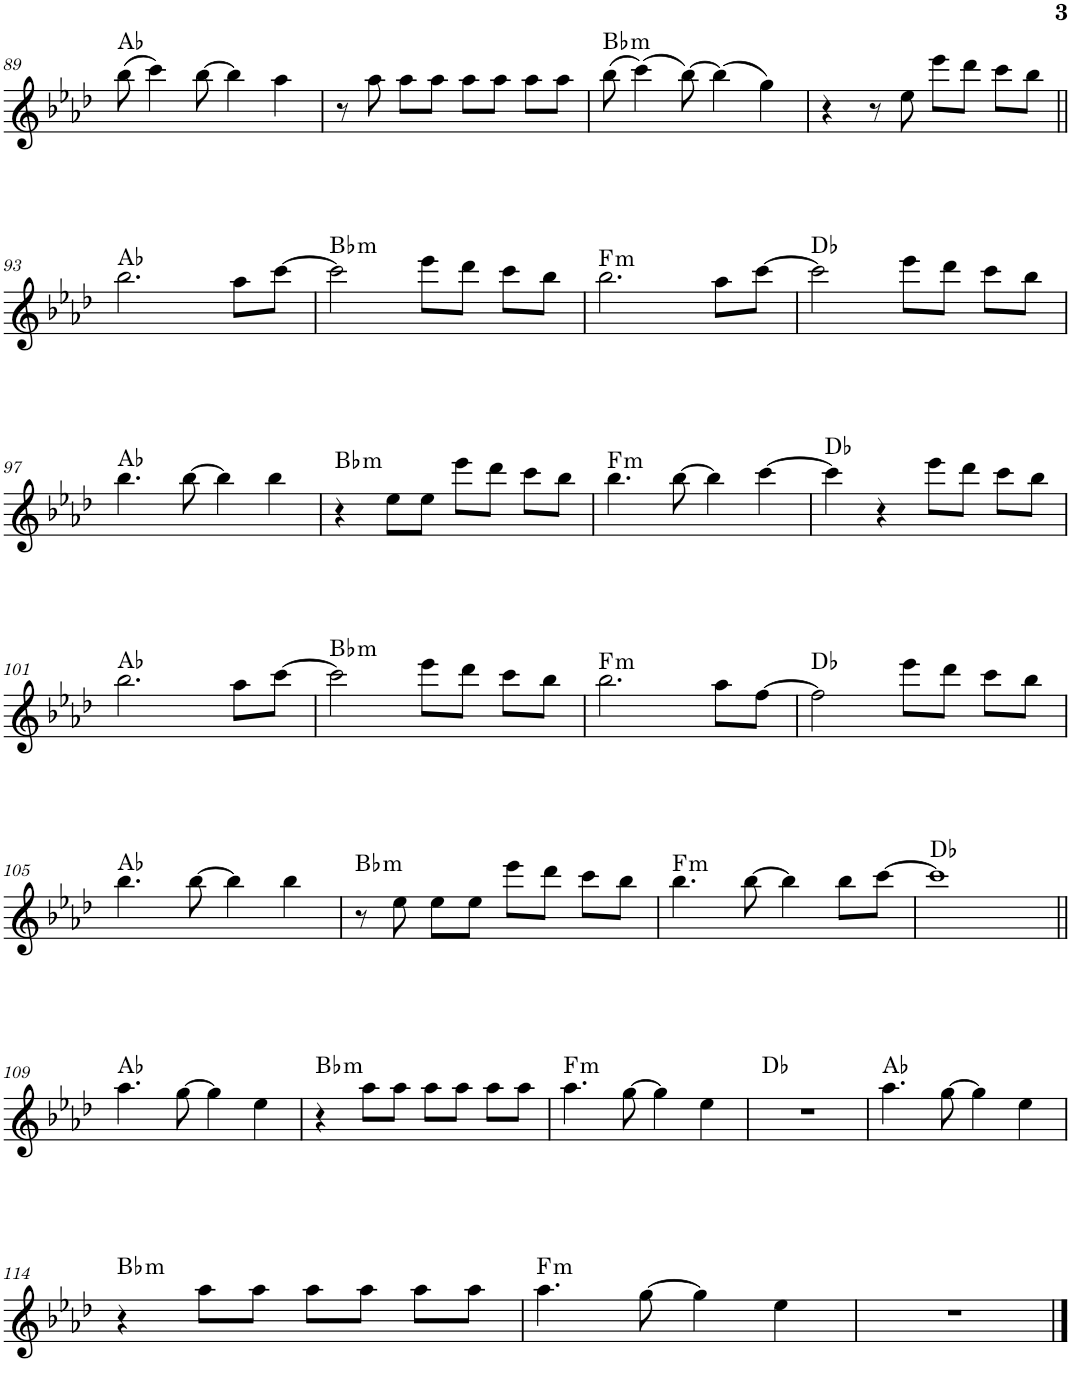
**kern	**harte
*part1	*part1
*staff1	*
*I"Piano	*
*I'Pno.	*
!!LO:PB:g=z
*clefG2	*
*k[b-e-a-d-]	*
*M4/4	*
*met(c)	*
=89	=89
(8bb-\	Ab:maj
4ccc\)	.
[8bb-\	.
4bb-\]	.
4aa-\	.
=90	=90
8r	.
8aa-\	.
8aa-\L	.
8aa-\J	.
8aa-\L	.
8aa-\J	.
8aa-\L	.
8aa-\J	.
=91	=91
!	!LO:H:kt=m
(8bb-\	Bb:min
(4ccc\)	.
[8bb-\)	.
(4bb-\]	.
4gg\)	.
=92	=92
4r	.
8r	.
8ee-\	.
8eee-\L	.
8ddd-\J	.
8ccc\L	.
8bb-\J	.
!!LO:LB:g=z
=93||	=93||
2.bb-\	Ab:maj
8aa-\L	.
[8ccc\J	.
=94	=94
!	!LO:H:kt=m
2ccc\]	Bb:min
8eee-\L	.
8ddd-\J	.
8ccc\L	.
8bb-\J	.
=95	=95
!	!LO:H:kt=m
2.bb-\	F:min
8aa-\L	.
[8ccc\J	.
=96	=96
2ccc\]	Db:maj
8eee-\L	.
8ddd-\J	.
8ccc\L	.
8bb-\J	.
!!LO:LB:g=z
=97	=97
4.bb-\	Ab:maj
[8bb-\	.
4bb-\]	.
4bb-\	.
=98	=98
!	!LO:H:kt=m
4r	Bb:min
8ee-\L	.
8ee-\J	.
8eee-\L	.
8ddd-\J	.
8ccc\L	.
8bb-\J	.
=99	=99
!	!LO:H:kt=m
4.bb-\	F:min
[8bb-\	.
4bb-\]	.
[4ccc\	.
=100	=100
4ccc\]	Db:maj
4r	.
8eee-\L	.
8ddd-\J	.
8ccc\L	.
8bb-\J	.
!!LO:LB:g=z
=101	=101
2.bb-\	Ab:maj
8aa-\L	.
[8ccc\J	.
=102	=102
!	!LO:H:kt=m
2ccc\]	Bb:min
8eee-\L	.
8ddd-\J	.
8ccc\L	.
8bb-\J	.
=103	=103
!	!LO:H:kt=m
2.bb-\	F:min
8aa-\L	.
[8ff\J	.
=104	=104
2ff\]	Db:maj
8eee-\L	.
8ddd-\J	.
8ccc\L	.
8bb-\J	.
!!LO:LB:g=z
=105	=105
4.bb-\	Ab:maj
[8bb-\	.
4bb-\]	.
4bb-\	.
=106	=106
!	!LO:H:kt=m
8r	Bb:min
8ee-\	.
8ee-\L	.
8ee-\J	.
8eee-\L	.
8ddd-\J	.
8ccc\L	.
8bb-\J	.
=107	=107
!	!LO:H:kt=m
4.bb-\	F:min
[8bb-\	.
4bb-\]	.
8bb-\L	.
[8ccc\J	.
=108	=108
1ccc]	Db:maj
!!LO:LB:g=z
=109||	=109||
4.aa-\	Ab:maj
[8gg\	.
4gg\]	.
4ee-\	.
=110	=110
!	!LO:H:kt=m
4r	Bb:min
8aa-\L	.
8aa-\J	.
8aa-\L	.
8aa-\J	.
8aa-\L	.
8aa-\J	.
=111	=111
!	!LO:H:kt=m
4.aa-\	F:min
[8gg\	.
4gg\]	.
4ee-\	.
=112	=112
1r	Db:maj
=113	=113
4.aa-\	Ab:maj
[8gg\	.
4gg\]	.
4ee-\	.
!!LO:LB:g=z
=114	=114
!	!LO:H:kt=m
4r	Bb:min
8aa-\L	.
8aa-\J	.
8aa-\L	.
8aa-\J	.
8aa-\L	.
8aa-\J	.
=115	=115
!	!LO:H:kt=m
4.aa-\	F:min
[8gg\	.
4gg\]	.
4ee-\	.
=116	=116
1r	.
==	==
*-	*-
